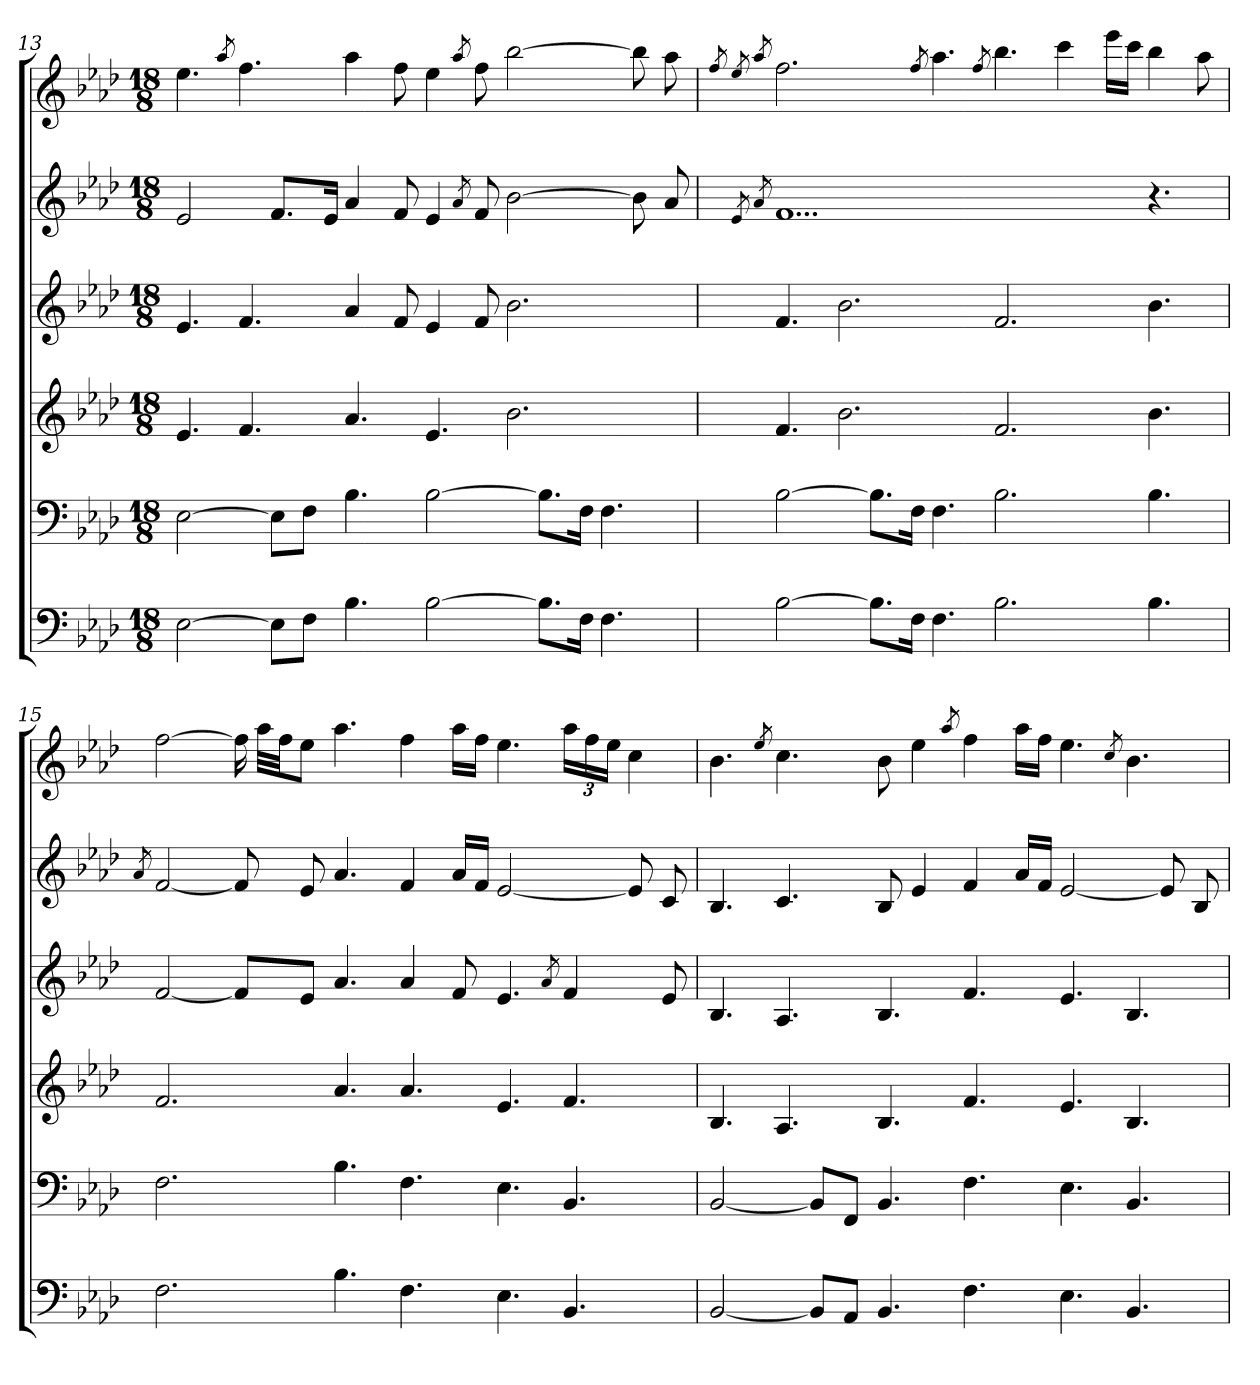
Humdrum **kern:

**kern	**kern	**kern	**kern	**kern	**kern
*part6	*part5	*part4	*part3	*part2	*part1
*staff6	*staff5	*staff4	*staff3	*staff2	*staff1
*clefF4	*clefF4	*clefG2	*clefG2	*clefG2	*clefG2
*k[b-e-a-d-]	*k[b-e-a-d-]	*k[b-e-a-d-]	*k[b-e-a-d-]	*k[b-e-a-d-]	*k[b-e-a-d-]
*M18/8	*M18/8	*M18/8	*M18/8	*M18/8	*M18/8
=13	=13	=13	=13	=13	=13
[2E-	[2E-	4.e-	4.e-	2e-	4.ee-
.	.	.	.	.	8qaa-
.	.	4.f	4.f	.	4.ff
8E-\L]	8E-\L]	.	.	8.f/L	.
8F\J	8F\J	.	.	.	.
.	.	.	.	16e-/Jk	.
4.B-	4.B-	4.a-	4a-	4a-	4aa-
.	.	.	8f	8f	8ff
[2B-	[2B-	4.e-	4e-	4e-	4ee-
.	.	.	.	8qa-	8qaa-
.	.	.	8f	8f	8ff
.	.	2.b-	2.b-	[2b-	[2bb-
8.B-\L]	8.B-\L]	.	.	.	.
16F\Jk	16F\Jk	.	.	.	.
4.F	4.F	.	.	.	.
.	.	.	.	8b-]	8bb-]
.	.	.	.	8a-	8aa-
=14	=14	=14	=14	=14	=14
.	.	.	.	.	8qff
.	.	.	.	8qe-	8qee-
.	.	.	.	8qa-	8qaa-
[2B-	[2B-	4.f	4.f	1...f	2.ff
.	.	2.b-	2.b-	.	.
8.B-\L]	8.B-\L]	.	.	.	.
16F\Jk	16F\Jk	.	.	.	.
.	.	.	.	.	8qff
4.F	4.F	.	.	.	4.aa-
.	.	.	.	.	8qff
2.B-	2.B-	2.f	2.f	.	4.bb-
.	.	.	.	.	4ccc
.	.	.	.	.	16eee-\LL
.	.	.	.	.	16ccc\JJ
4.B-	4.B-	4.b-	4.b-	4.r	4bb-
.	.	.	.	.	8aa-
=15	=15	=15	=15	=15	=15
.	.	.	.	8qa-	.
2.F	2.F	2.f	[2f	[2f	[2ff
.	.	.	8f/L]	8f]	16ff]
.	.	.	.	.	32aa-\LLL
.	.	.	.	.	32ff\JJ
.	.	.	8e-/J	8e-	8ee-\J
4.B-	4.B-	4.a-	4.a-	4.a-	4.aa-
4.F	4.F	4.a-	4a-	4f	4ff
.	.	.	8f	16a-/LL	16aa-\LL
.	.	.	.	16f/JJ	16ff\JJ
4.E-	4.E-	4.e-	4.e-	[2e-	4.ee-
.	.	.	8qa-	.	.
4.BB-	4.BB-	4.f	4f	.	24aa-\LL
.	.	.	.	.	24ff\
.	.	.	.	.	24ee-\JJ
.	.	.	.	8e-]	4cc
.	.	.	8e-	8c	.
=16	=16	=16	=16	=16	=16
[2BB-	[2BB-	4.B-	4.B-	4.B-	4.b-
.	.	.	.	.	8qee-
.	.	4.A-	4.A-	4.c	4.cc
8BB-/L]	8BB-/L]	.	.	.	.
8AA-/J	8FF/J	.	.	.	.
4.BB-	4.BB-	4.B-	4.B-	8B-	8b-
.	.	.	.	4e-	4ee-
.	.	.	.	.	8qaa-
4.F	4.F	4.f	4.f	4f	4ff
.	.	.	.	16a-/LL	16aa-\LL
.	.	.	.	16f/JJ	16ff\JJ
4.E-	4.E-	4.e-	4.e-	[2e-	4.ee-
.	.	.	.	.	8qcc
4.BB-	4.BB-	4.B-	4.B-	.	4.b-
.	.	.	.	8e-]	.
.	.	.	.	8B-	.
=	=	=	=	=	=
*-	*-	*-	*-	*-	*-
